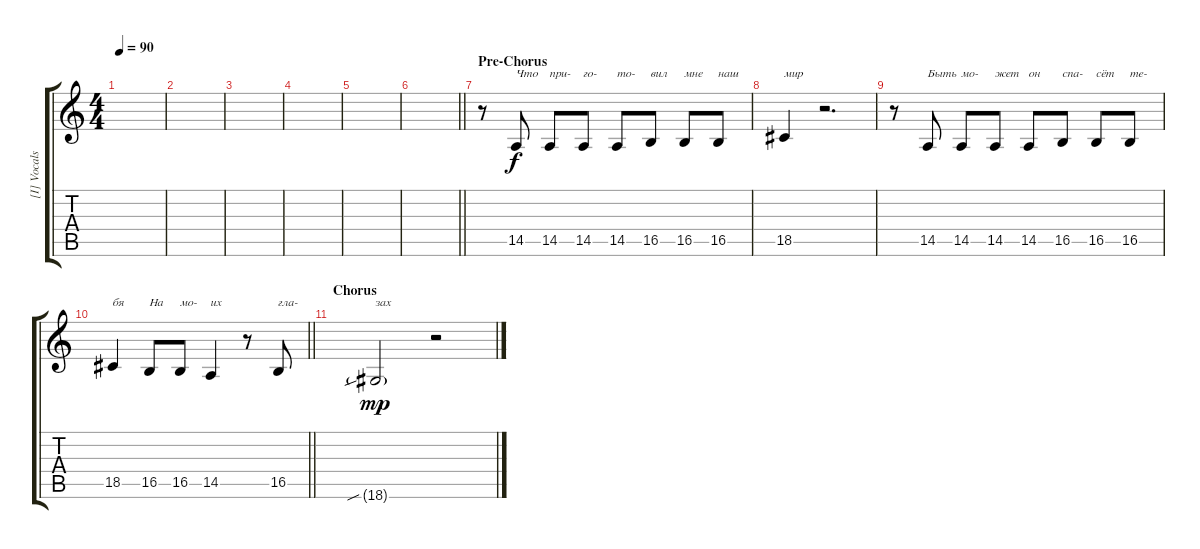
\track ("[I] Vocals (Igor)" "[I] Vocals") {instrument oboe}
\staff {score tabs}
\tuning (D4 A3 F3 C3 G2 D2) {hide}
\ts (4 4)
\tempo 90
\clef g2
\ks c
|
|
|
|
|
\barLineRight lightlight
|
\section ("" "Pre-Chorus")
r.8 14.5.8{txt "Что"} 14.5.8{txt "при-"} 14.5.8{txt "го-"} 14.5.8{txt "то-"} 16.5.8{txt "вил"} 16.5.8{txt "мне"} 16.5.8{txt "наш"} |
18.5.4{txt "мир"} r.2{d} |
r.8 14.5.8{txt "Быть"} 14.5.8{txt "мо-"} 14.5.8{txt "жет"} 14.5.8{txt "он"} 16.5.8{txt "спа-"} 16.5.8{txt "сёт"} 16.5.8{txt "те-"} |
\barLineRight lightlight
18.5.4{txt "бя"} 16.5.8{txt "На"} 16.5.8{txt "мо-"} 14.5.4{txt "их"} r.8 16.5.8{txt "гла-"} |
\section ("" "Chorus")
18.6{sib g}.2{txt "зах" dy mp} r.2
